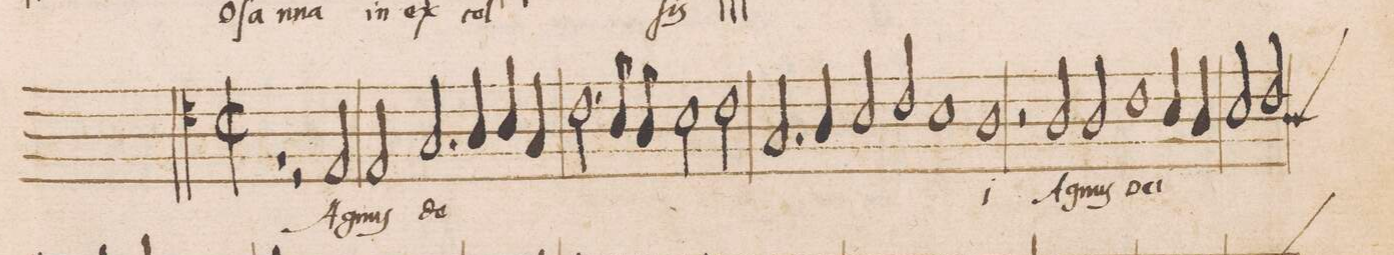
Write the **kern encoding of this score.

**kern	**text
*I"TENOR	*
*clefC4	*
*k[]	*
*met(C|)	*
*M2/1	*
1r	.
2r	.
2E/	Ag-
=2-	=2-
2E/	-nus
2.G/	de-
4A/	.
4B/	.
4G/	.
=3-	=3-
2.c\	.
8B/	.
8A/	.
2B\	.
2c\	.
=4-	=4-
2.G/	.
4A/	.
2B/	.
2c/	.
=5-	=5-
1B	.
1A	i
=6-	=6-
2r	.
2A/	Ag-
2A/	-nus
1c\	De-
=7-	=7-
4B/	-i
4A/	.
2B/	.
*custos:A	*
2c/	.
=8-	=8-
*-	*-
